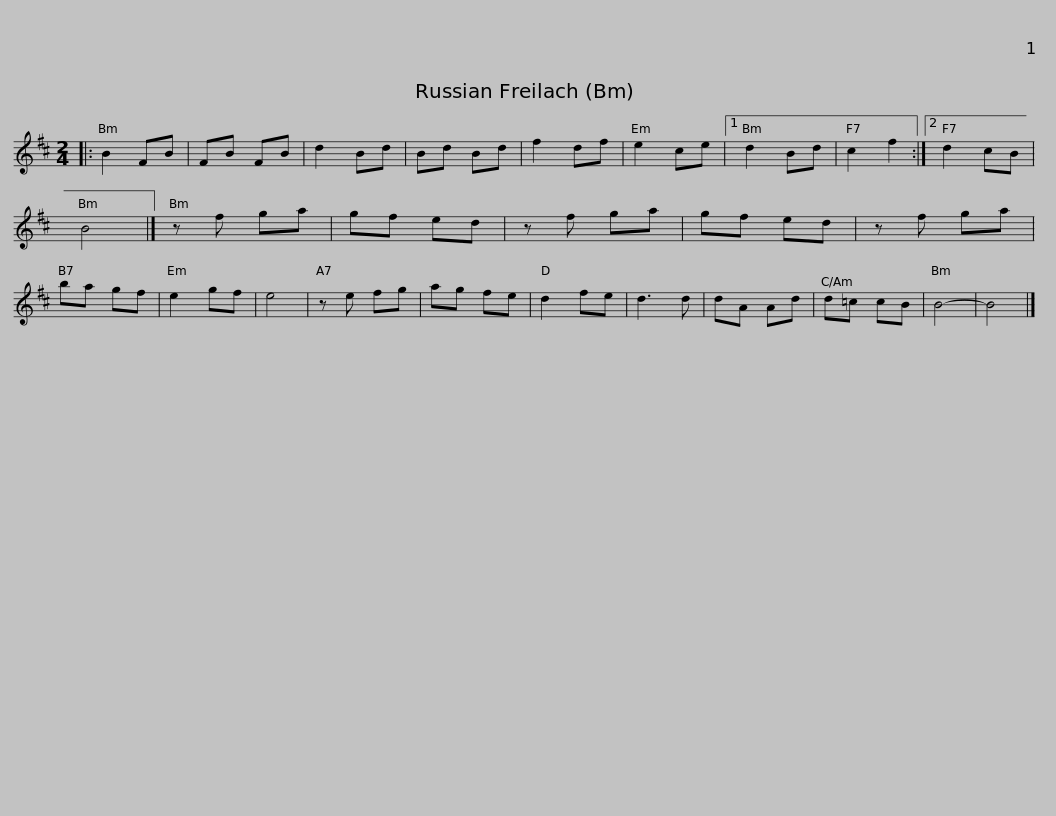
X:1
L:1/8
M:2/4
I:linebreak $
K:Bmin
V:1 treble
V:1
|: B2 FB | FB FB | d2 Bd | Bd Bd | f2 df | %5
 e2 ce |1 d2 Bd | c2 f2 :|2 d2 cB | B4 |] %10
 z f ga | gf ed |$ z f ga | gf ed | z f ga | %15
 ba gf | e2 gf | e4 | z e fg | ag fe | %20
 d2 fe | d3 d | dA Ad |$ d=c cB | B4- | %25
 B4 |] %26
